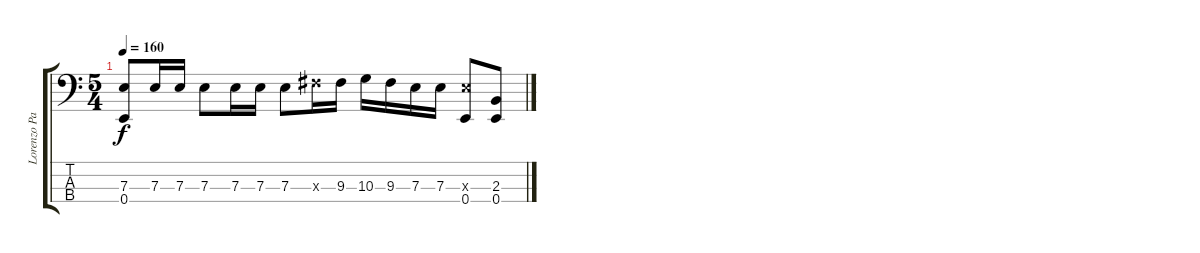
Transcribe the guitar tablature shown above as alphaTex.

\track ("Lorenzo Partida" "Lorenzo Pa") {instrument electricbasspick}
\staff {score tabs}
\tuning (G2 D2 A1 E1) {hide}
\ts (5 4)
\tempo 160
\clef f4
\ks c
(7.3 0.4).8{dy f} 7.3.16 7.3.16 7.3.8 7.3.16 7.3.16 7.3.8 9.3{x}.16 9.3.16 10.3.16 9.3.16 7.3.16 7.3.16 (7.3{x} 0.4).8 (2.3 0.4).8
